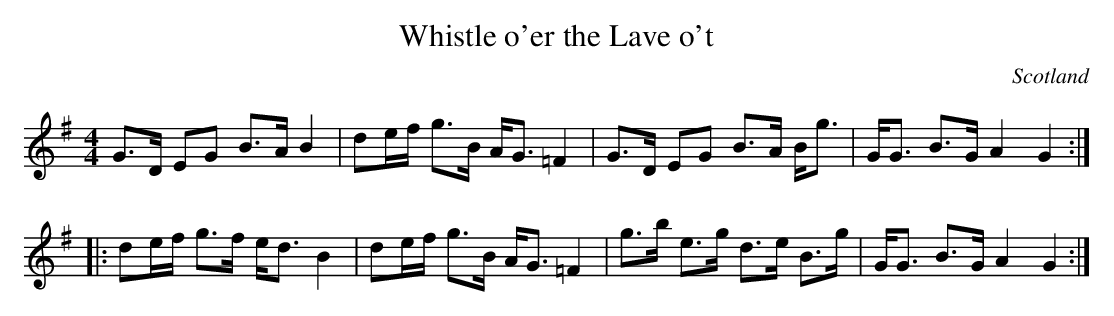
X:1
T:Whistle o'er the Lave o't
M:4/4
O:Scotland
K:G major
G>D EG B>A B2|de/f/ g>B A<G =F2|\
G>D EG B>A B<g|G<G B>G A2 G2::
de/f/ g>f e<d B2|de/f/ g>B A<G =F2|\
g>b e>g d>e B>g|G<G B>G A2G2:|
